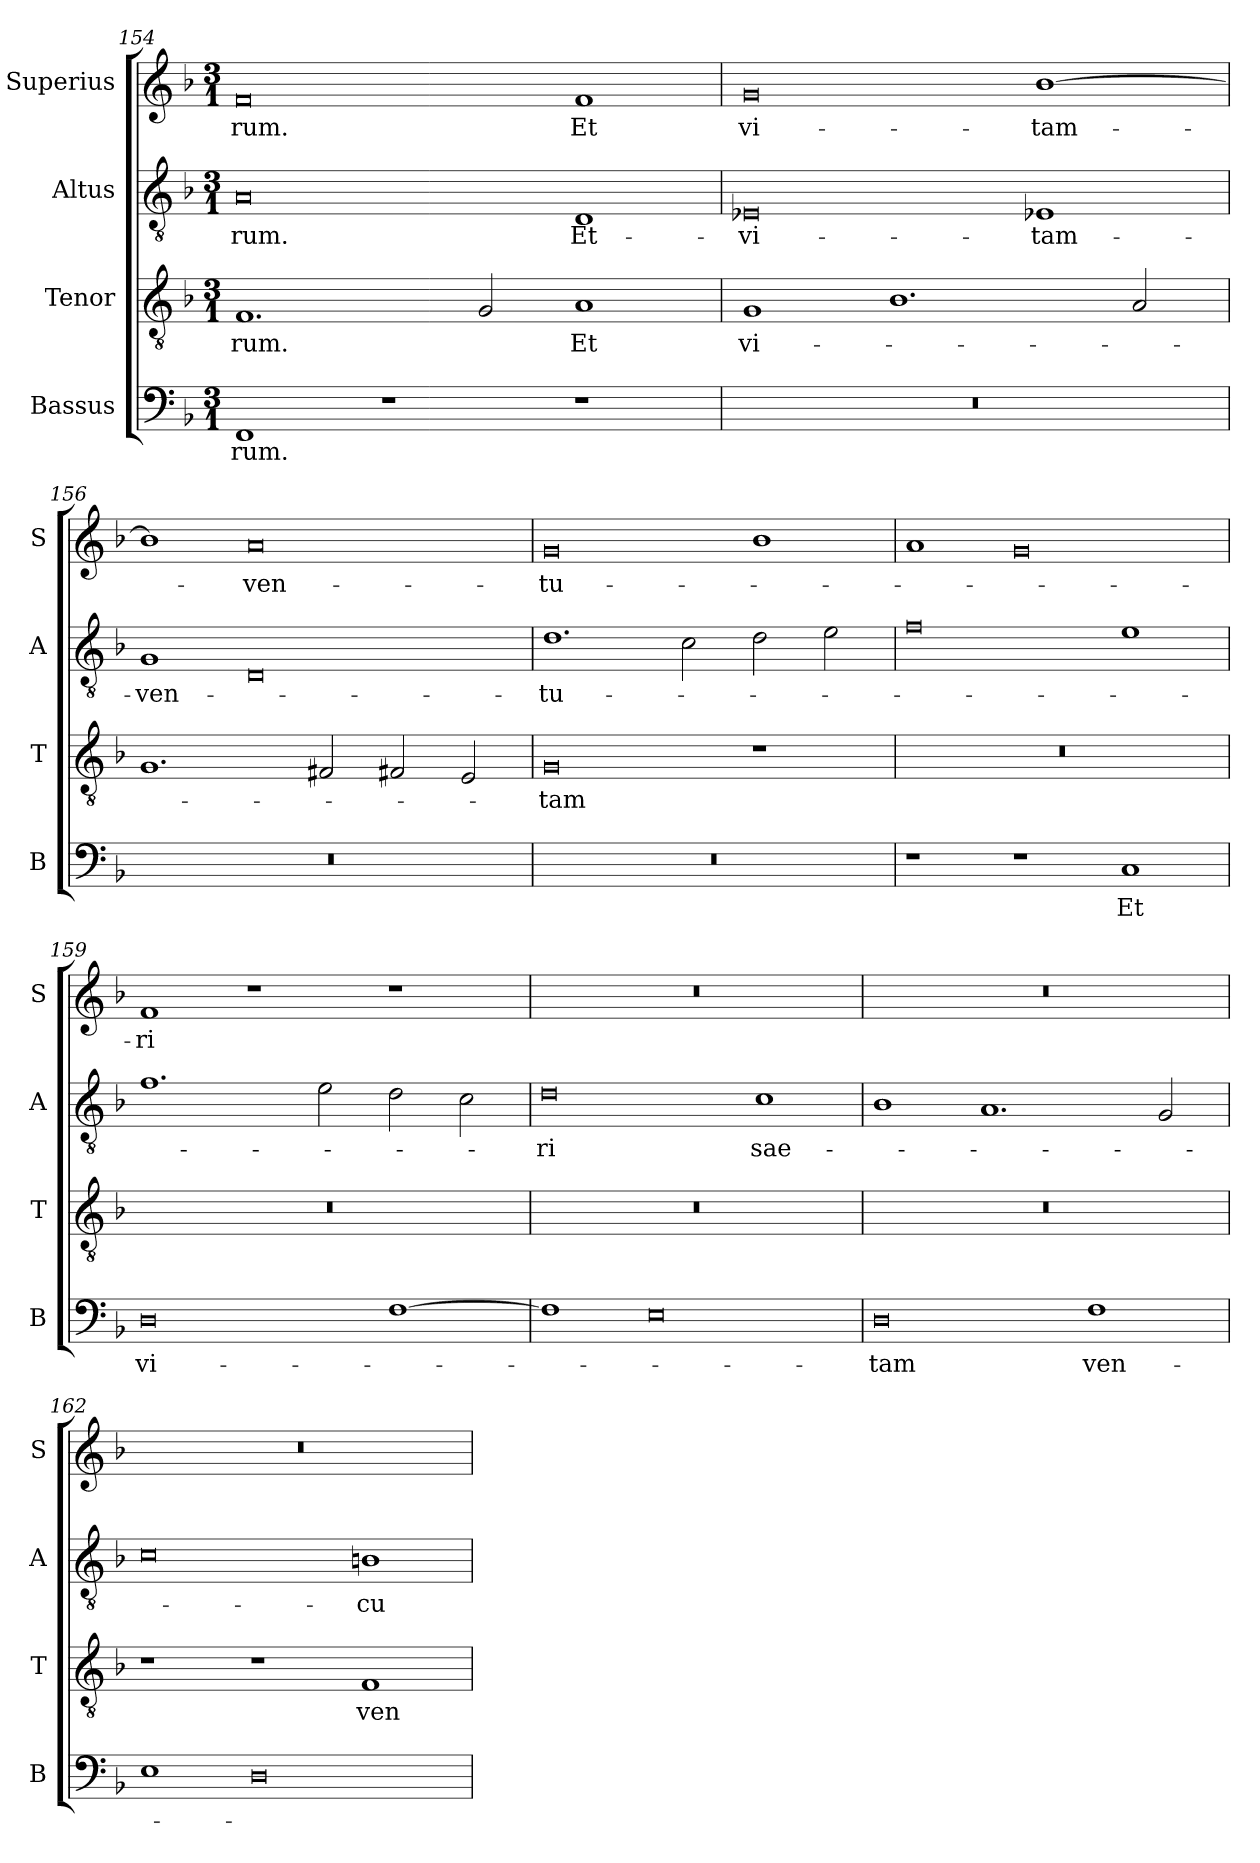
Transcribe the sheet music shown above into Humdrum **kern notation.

**kern	**text	**kern	**text	**kern	**text	**kern	**text
*part4	*part4	*part3	*part3	*part2	*part2	*part1	*part1
*staff4	*staff4	*staff3	*staff3	*staff2	*staff2	*staff1	*staff1
*I"Bassus	*	*I"Tenor	*	*I"Altus	*	*I"Superius	*
*I'B	*	*I'T	*	*I'A	*	*I'S	*
*clefF4	*	*clefGv2	*	*clefGv2	*	*clefG2	*
*k[b-]	*	*k[b-]	*	*k[b-]	*	*k[b-]	*
*M3/1	*	*M3/1	*	*M3/1	*	*M3/1	*
=154	=154	=154	=154	=154	=154	=154	=154
1FF	-rum.	1.F	-rum.	0A	-rum.	0f	-rum.
1r	.	.	.	.	.	.	.
.	.	2G/	.	.	.	.	.
1r	.	1A	Et	1D	Et-	1f	Et
=155	=155	=155	=155	=155	=155	=155	=155
0.r	.	1G	vi-	0E-X	-vi-	0g	vi-
.	.	1.B-	.	.	.	.	.
.	.	.	.	1E-X	-tam-	[1b-	-tam-
.	.	2A/	.	.	.	.	.
=156	=156	=156	=156	=156	=156	=156	=156
0.r	.	1.G	.	1G	-ven-	1b-]	.
.	.	.	.	0D	.	0a	-ven-
.	.	2F#X/	.	.	.	.	.
.	.	2F#X/	.	.	.	.	.
.	.	2E/	.	.	.	.	.
=157	=157	=157	=157	=157	=157	=157	=157
0.r	.	0G	-tam	1.d	-tu-	0g	-tu-
.	.	.	.	2c\	.	.	.
.	.	1r	.	2d\	.	1b-	.
.	.	.	.	2e\	.	.	.
=158	=158	=158	=158	=158	=158	=158	=158
1r	.	0.r	.	0f	.	1a	.
1r	.	.	.	.	.	0g	.
1C	Et	.	.	1e	.	.	.
=159	=159	=159	=159	=159	=159	=159	=159
0D	vi-	0.r	.	1.f	.	1f	-ri
.	.	.	.	.	.	1r	.
.	.	.	.	2e\	.	.	.
[1F	.	.	.	2d\	.	1r	.
.	.	.	.	2c\	.	.	.
=160	=160	=160	=160	=160	=160	=160	=160
1F]	.	0.r	.	0d	-ri	0.r	.
0E	.	.	.	.	.	.	.
.	.	.	.	1c	sae-	.	.
=161	=161	=161	=161	=161	=161	=161	=161
0D	-tam	0.r	.	1B-	.	0.r	.
.	.	.	.	1.A	.	.	.
1F	ven-	.	.	.	.	.	.
.	.	.	.	2G/	.	.	.
=162	=162	=162	=162	=162	=162	=162	=162
1E	.	1r	.	0c	.	0.r	.
0D	.	1r	.	.	.	.	.
.	.	1F	ven-	1Bn	-cu-	.	.
=	=	=	=	=	=	=	=
*-	*-	*-	*-	*-	*-	*-	*-
